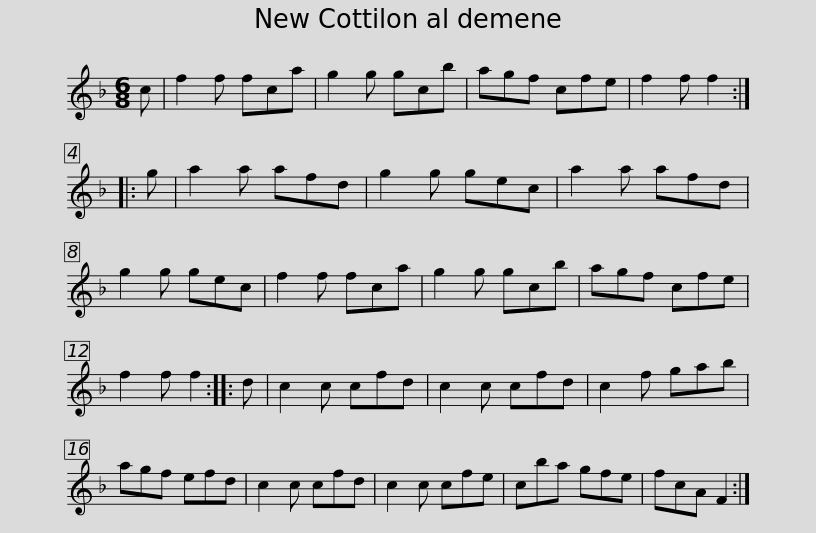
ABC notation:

X:1
L:1/8
M:6/8
I:linebreak $
K:F
V:1 treble
V:1
 c | f2 f fca | g2 g gcb | agf cfe | f2 f f2 :: %5
 g | a2 a afd | g2 g gec | a2 a afd |$ g2 g gec | %10
 f2 f fca | g2 g gcb | agf cfe | f2 f f2 :: d | %15
 c2 c cfd | c2 c cfd | c2 f gab |$ agf efd | c2 c cfd | %20
 c2 c cfe | cba gfe | fcA F2 :| %23
